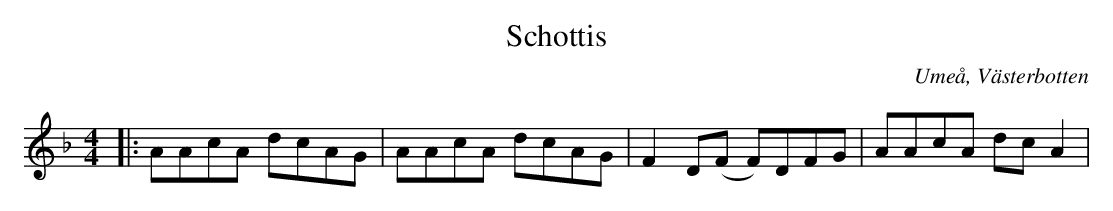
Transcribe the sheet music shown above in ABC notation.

X:1
T:Schottis
O:Umeå, Västerbotten
M:4/4
L:1/8
K:Dm
|: AAcA dcAG | AAcA dcAG | F2D(F F)DFG | AAcA dcA2 |
